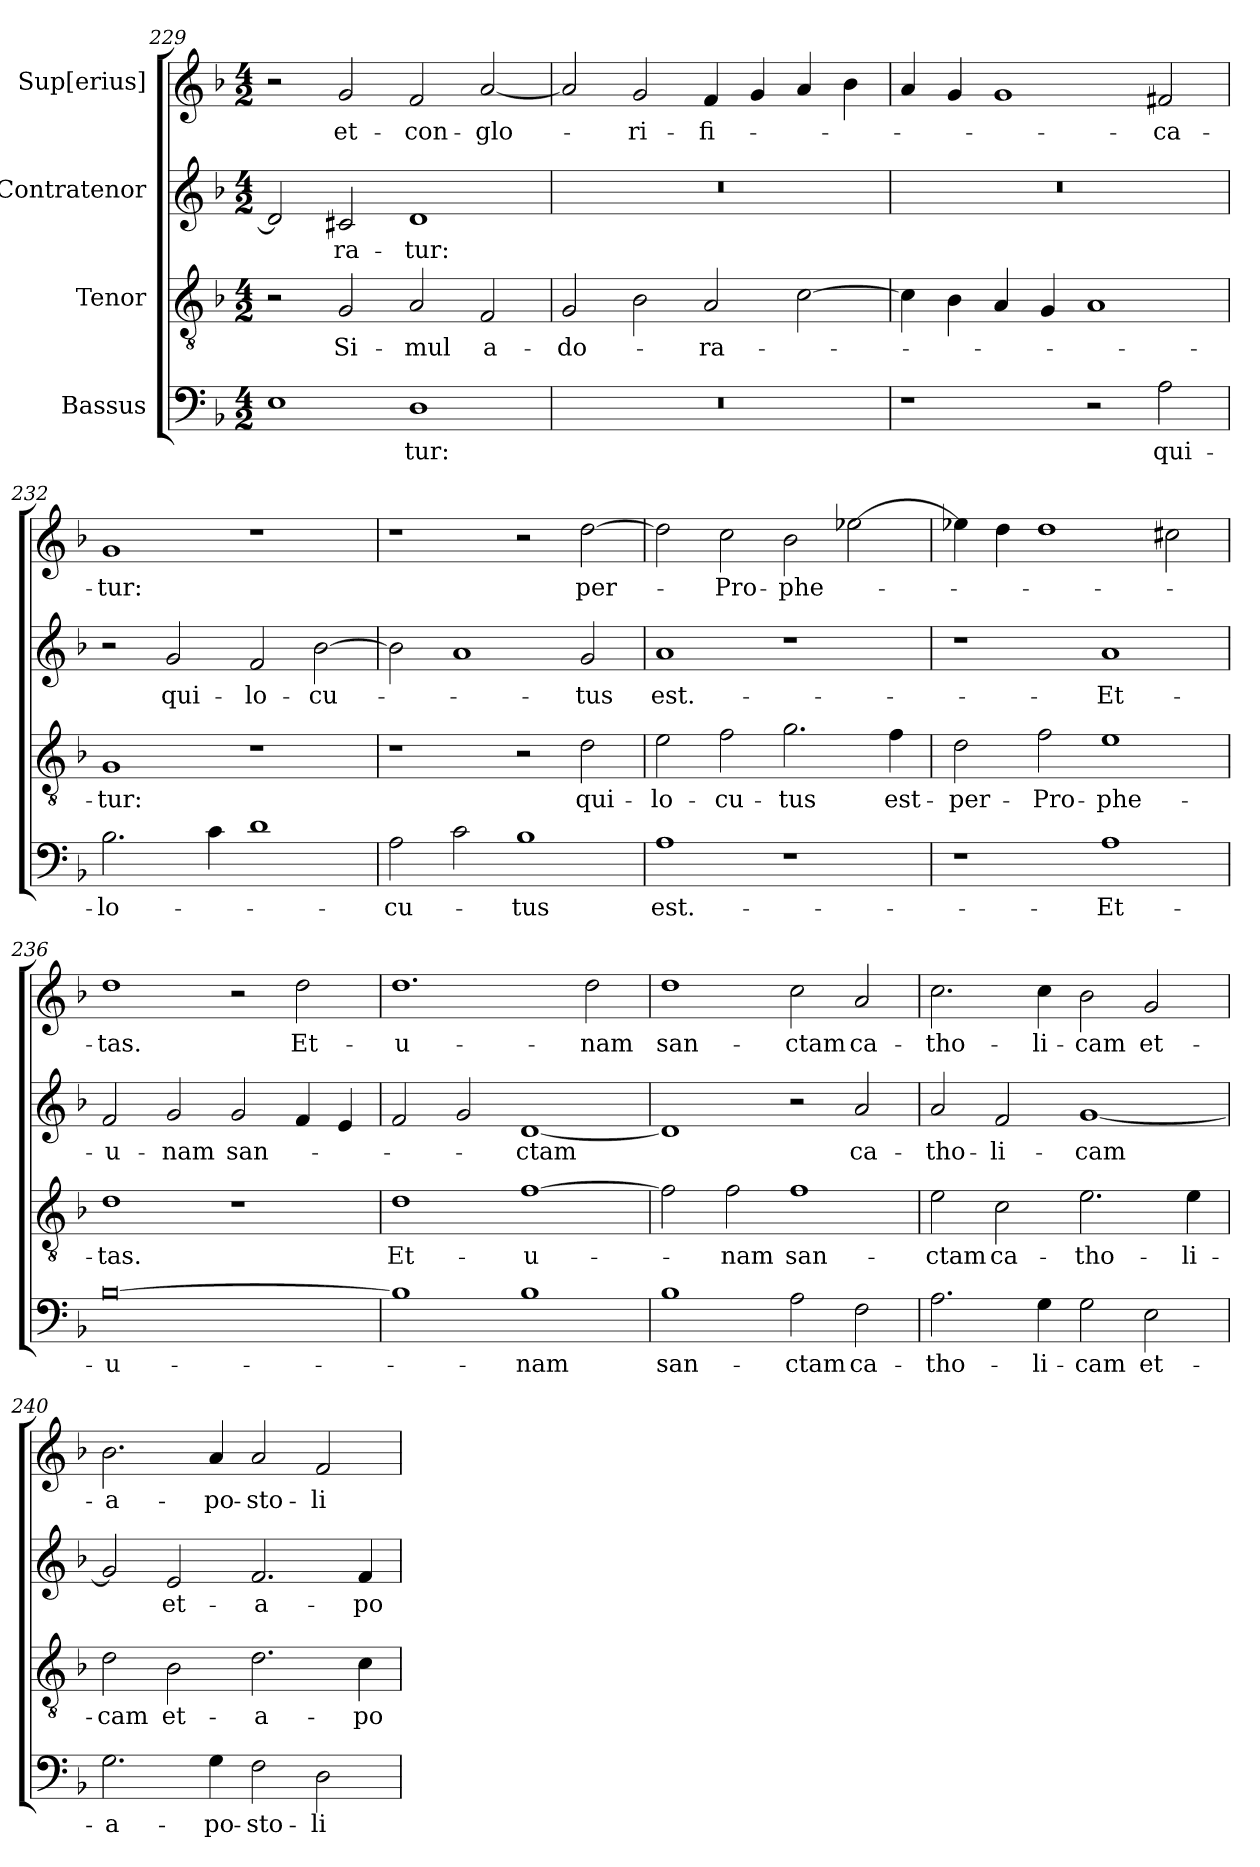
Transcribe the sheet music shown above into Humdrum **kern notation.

**kern	**text	**kern	**text	**kern	**text	**kern	**text
*part4	*part4	*part3	*part3	*part2	*part2	*part1	*part1
*staff4	*staff4	*staff3	*staff3	*staff2	*staff2	*staff1	*staff1
*I"Bassus	*	*I"Tenor	*	*I"Contratenor	*	*I"Sup[erius]	*
*clefF4	*	*clefGv2	*	*clefG2	*	*clefG2	*
*k[b-]	*	*k[b-]	*	*k[b-]	*	*k[b-]	*
*M4/2	*	*M4/2	*	*M4/2	*	*M4/2	*
=229	=229	=229	=229	=229	=229	=229	=229
1E\	.	2r	.	2d/]	.	2r	.
.	.	2G/	Si-	2c#X/	-ra-	2g/	et-
1D\	-tur:	2A/	-mul	1d/	-tur:	2f/	con-
.	.	2F/	a-	.	.	[2a/	-glo-
=230	=230	=230	=230	=230	=230	=230	=230
0r	.	2G/	-do-	0r	.	2a/]	.
.	.	2B-\	.	.	.	2g/	-ri-
.	.	2A/	-ra-	.	.	4f/	-fi-
.	.	.	.	.	.	4g/	.
.	.	[2c\	.	.	.	4a/	.
.	.	.	.	.	.	4b-\	.
=231	=231	=231	=231	=231	=231	=231	=231
1r	.	4c\]	.	0r	.	4a/	.
.	.	4B-\	.	.	.	4g/	.
.	.	4A/	.	.	.	1g/	.
.	.	4G/	.	.	.	.	.
2r	.	1A/	.	.	.	.	.
2A\	qui-	.	.	.	.	2f#X/	-ca-
=232	=232	=232	=232	=232	=232	=232	=232
2.B-\	lo-	1G/	-tur:	2r	.	1g/	-tur:
.	.	.	.	2g/	qui-	.	.
4c\	.	.	.	.	.	.	.
1d\	.	1r	.	2f/	lo-	1r	.
.	.	.	.	[2b-\	-cu-	.	.
=233	=233	=233	=233	=233	=233	=233	=233
2A\	-cu-	1r	.	2b-\]	.	1r	.
2c\	.	.	.	1a/	.	.	.
1B-\	-tus	2r	.	.	.	2r	.
.	.	2d\	qui-	2g/	-tus	[2dd\	per-
=234	=234	=234	=234	=234	=234	=234	=234
1A\	est.-	2e\	lo-	1a/	est.-	2dd\]	.
.	.	2f\	-cu-	.	.	2cc\	Pro-
1r	.	2.g\	-tus	1r	.	2b-\	-phe-
.	.	.	.	.	.	[2ee-X\	.
.	.	4f\	est-	.	.	.	.
=235	=235	=235	=235	=235	=235	=235	=235
1r	.	2d\	per-	1r	.	4ee-X\]	.
.	.	.	.	.	.	4dd\	.
.	.	2f\	Pro-	.	.	1dd\	.
1A\	Et-	1e\	-phe-	1a/	Et-	.	.
.	.	.	.	.	.	2cc#X\	.
=236	=236	=236	=236	=236	=236	=236	=236
[0B-\	u-	1d\	-tas.	2f/	u-	1dd\	-tas.
.	.	.	.	2g/	-nam	.	.
.	.	1r	.	2g/	san-	2r	.
.	.	.	.	4f/	.	2dd\	Et-
.	.	.	.	4e/	.	.	.
=237	=237	=237	=237	=237	=237	=237	=237
1B-\]	.	1d\	Et-	2f/	.	1.dd\	u-
.	.	.	.	2g/	.	.	.
1B-\	-nam	[1f\	u-	[1d/	-ctam	.	.
.	.	.	.	.	.	2dd\	-nam
=238	=238	=238	=238	=238	=238	=238	=238
1B-\	san-	2f\]	.	1d/]	.	1dd\	san-
.	.	2f\	-nam	.	.	.	.
2A\	-ctam	1f\	san-	2r	.	2cc\	-ctam
2F\	ca-	.	.	2a/	ca-	2a/	ca-
=239	=239	=239	=239	=239	=239	=239	=239
2.A\	-tho-	2e\	-ctam	2a/	-tho-	2.cc\	-tho-
.	.	2c\	ca-	2f/	-li-	.	.
4G\	-li-	.	.	.	.	4cc\	-li-
2G\	-cam	2.e\	-tho-	[1g/	-cam	2b-\	-cam
2E\	et-	.	.	.	.	2g/	et-
.	.	4e\	-li-	.	.	.	.
=240	=240	=240	=240	=240	=240	=240	=240
2.G\	a-	2d\	-cam	2g/]	.	2.b-\	a-
.	.	2B-\	et-	2e/	et-	.	.
4G\	-po-	.	.	.	.	4a/	-po-
2F\	-sto-	2.d\	a-	2.f/	a-	2a/	-sto-
2D\	-li-	.	.	.	.	2f/	-li-
.	.	4c\	-po-	4f/	-po-	.	.
=	=	=	=	=	=	=	=
*-	*-	*-	*-	*-	*-	*-	*-
